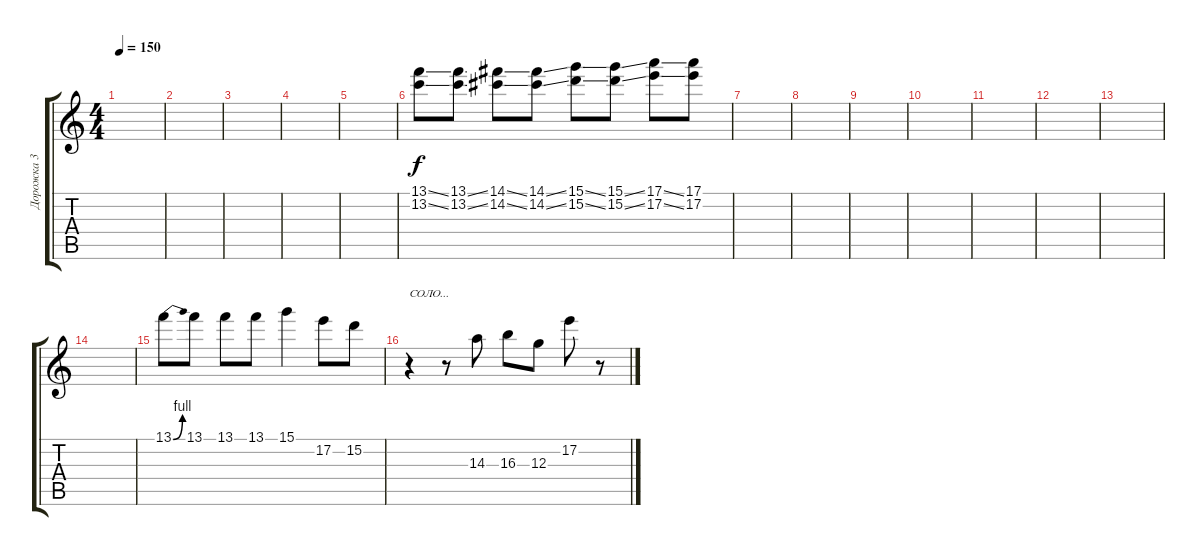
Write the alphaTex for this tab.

\track ("Дорожка 3" "Дорожка 3") {instrument distortionguitar}
\staff {score tabs}
\tuning (E4 B3 G3 D3 A2 E2) {hide}
\ts (4 4)
\tempo 150
\clef g2
\ks c
|
|
|
|
|
(13.1{ss} 13.2{ss}).8 (13.1{ss} 13.2{ss}).8 (14.1{ss} 14.2{ss}).8 (14.1{ss} 14.2{ss}).8 (15.1{ss} 15.2{ss}).8 (15.1{ss} 15.2{ss}).8 (17.1{ss} 17.2{ss}).8 (17.1 17.2).8 |
|
|
|
|
|
|
|
|
13.1{be (bend 0 0 60 4)}.8 13.1.8 13.1.8 13.1.8 15.1.4 17.2.8 15.2.8 |
r.4{txt "СОЛО..."} r.8 14.3.8 16.3.8 12.3.8 17.2.8 r.8
